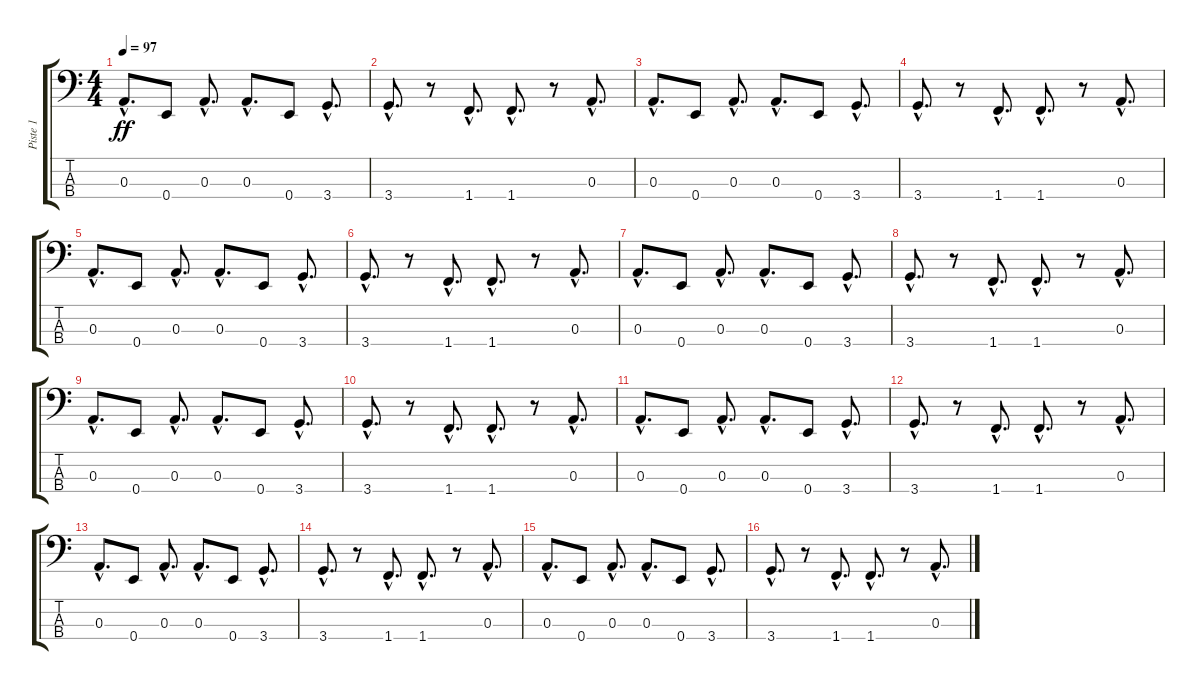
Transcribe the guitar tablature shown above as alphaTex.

\track ("Piste 1" "Piste 1") {instrument electricbassfinger}
\staff {score tabs}
\tuning (G2 D2 A1 E1) {hide}
\ts (4 4)
\tempo 97
\clef f4
\ks c
0.3{hac}.8{d dy ff} 0.4.8 0.3{hac}.8{d} 0.3{hac}.8{d} 0.4.8 3.4{hac}.8{d} |
3.4{hac}.8{d} r.8 1.4{hac}.8{d} 1.4{hac}.8{d} r.8 0.3{hac}.8{d} |
0.3{hac}.8{d} 0.4.8 0.3{hac}.8{d} 0.3{hac}.8{d} 0.4.8 3.4{hac}.8{d} |
3.4{hac}.8{d} r.8 1.4{hac}.8{d} 1.4{hac}.8{d} r.8 0.3{hac}.8{d} |
0.3{hac}.8{d} 0.4.8 0.3{hac}.8{d} 0.3{hac}.8{d} 0.4.8 3.4{hac}.8{d} |
3.4{hac}.8{d} r.8 1.4{hac}.8{d} 1.4{hac}.8{d} r.8 0.3{hac}.8{d} |
0.3{hac}.8{d} 0.4.8 0.3{hac}.8{d} 0.3{hac}.8{d} 0.4.8 3.4{hac}.8{d} |
3.4{hac}.8{d} r.8 1.4{hac}.8{d} 1.4{hac}.8{d} r.8 0.3{hac}.8{d} |
0.3{hac}.8{d} 0.4.8 0.3{hac}.8{d} 0.3{hac}.8{d} 0.4.8 3.4{hac}.8{d} |
3.4{hac}.8{d} r.8 1.4{hac}.8{d} 1.4{hac}.8{d} r.8 0.3{hac}.8{d} |
0.3{hac}.8{d} 0.4.8 0.3{hac}.8{d} 0.3{hac}.8{d} 0.4.8 3.4{hac}.8{d} |
3.4{hac}.8{d} r.8 1.4{hac}.8{d} 1.4{hac}.8{d} r.8 0.3{hac}.8{d} |
0.3{hac}.8{d} 0.4.8 0.3{hac}.8{d} 0.3{hac}.8{d} 0.4.8 3.4{hac}.8{d} |
3.4{hac}.8{d} r.8 1.4{hac}.8{d} 1.4{hac}.8{d} r.8 0.3{hac}.8{d} |
0.3{hac}.8{d} 0.4.8 0.3{hac}.8{d} 0.3{hac}.8{d} 0.4.8 3.4{hac}.8{d} |
3.4{hac}.8{d} r.8 1.4{hac}.8{d} 1.4{hac}.8{d} r.8 0.3{hac}.8{d}
